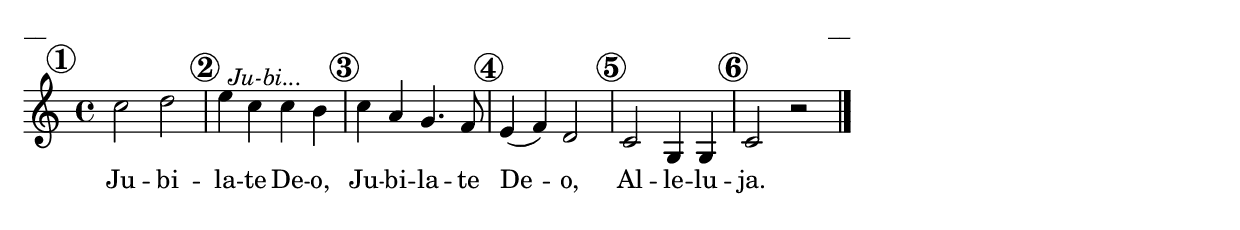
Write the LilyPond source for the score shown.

\version "2.13.18"

\paper {
line-width = 14\cm
left-margin = 0.4\cm
between-system-padding = 0.1\cm
between-system-space = 0.1\cm
}

\layout {
indent = #0
ragged-last = ##f
}

%chordsA = \chordmode {}

voiceA = \relative c'' {
\clef "treble"
\key a \minor
\override Score.RehearsalMark #'break-align-symbols = #'(time-signature)
\time 4/4

\mark \markup {\circle \bold 1 }
c2 d | 
\mark \markup {\circle \bold 2 }
e4 c^\markup { \translate #'( -2 . 0 ) \italic Ju-bi... } c b |
\mark \markup {\circle \bold 3 }
c a g4. f8 | 
\mark \markup {\circle \bold 4 }
e4 (f) d2 |
\mark \markup {\circle \bold 5 }
c2 g4 g |
\mark \markup {\circle \bold 6 }
c2 r \bar"|."
}

lyricA = \lyricmode {
Ju -- bi -- la -- te De -- o, Ju -- bi -- la -- te De -- o, Al -- le -- lu -- ja.
}


fullScore = <<
%\new ChordNames { \chordsA }
\new Staff {
<<
\new Voice = "voiceA" { \oneVoice \autoBeamOff \voiceA }
\lyricsto "voiceA" \new Lyrics \lyricA
>>
}
>>


\score {
\fullScore
\header { piece = "__" opus = "__" }
}
\markup { \with-color #(x11-color 'white) \sans \smaller "aaa" }
\score {
\unfoldRepeats
\fullScore
\midi {
\context { \Staff \remove "Staff_performer" }
\context { \Voice \consists "Staff_performer" }
}
}


